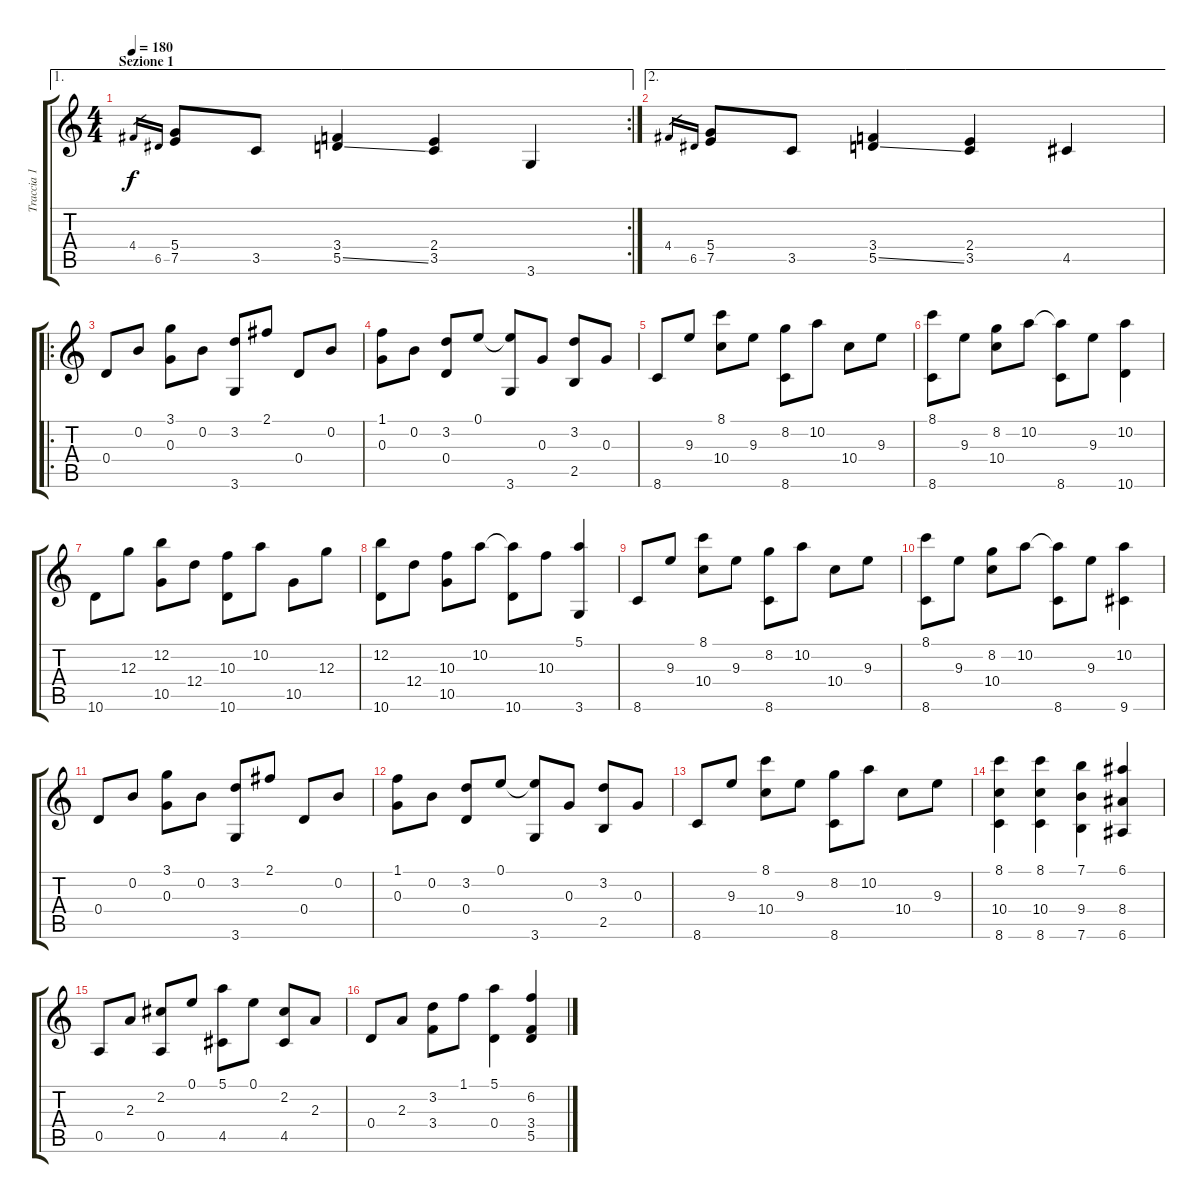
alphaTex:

\track ("Traccia 1" "Traccia 1") {instrument acousticguitarsteel}
\staff {score tabs}
\tuning (E4 B3 G3 D3 A2 E2) {hide}
\ae 1
\rc 2
\ts (4 4)
\section ("" "Sezione 1")
\tempo 180
\clef g2
\ks c
4.4.16{gr dy f} 6.5.16{gr} (5.4 7.5).8 3.5.8 (3.4 5.5{ss}).4 (2.4 3.5).4 3.6.4 |
\ae 2
4.4.16{gr} 6.5.16{gr} (5.4 7.5).8 3.5.8 (3.4 5.5{ss}).4 (2.4 3.5).4 4.5.4 |
\ro
0.4.8 0.2.8 (3.1 0.3).8 0.2.8 (3.2 3.6).8 2.1.8 0.4.8 0.2.8 |
(1.1 0.3).8 0.2.8 (3.2 0.4).8 0.1.8 (0.1{t} 3.6).8 0.3.8 (3.2 2.5).8 0.3.8 |
8.6.8 9.3.8 (8.1 10.4).8 9.3.8 (8.2 8.6).8 10.2.8 10.4.8 9.3.8 |
(8.1 8.6).8 9.3.8 (8.2 10.4).8 10.2.8 (10.2{t} 8.6).8 9.3.8 (10.2 10.6).4 |
10.6.8 12.3.8 (12.2 10.5).8 12.4.8 (10.3 10.6).8 10.2.8 10.5.8 12.3.8 |
(12.2 10.6).8 12.4.8 (10.3 10.5).8 10.2.8 (10.2{t} 10.6).8 10.3.8 (5.1 3.6).4 |
8.6.8 9.3.8 (8.1 10.4).8 9.3.8 (8.2 8.6).8 10.2.8 10.4.8 9.3.8 |
(8.1 8.6).8 9.3.8 (8.2 10.4).8 10.2.8 (10.2{t} 8.6).8 9.3.8 (10.2 9.6).4 |
0.4.8 0.2.8 (3.1 0.3).8 0.2.8 (3.2 3.6).8 2.1.8 0.4.8 0.2.8 |
(1.1 0.3).8 0.2.8 (3.2 0.4).8 0.1.8 (0.1{t} 3.6).8 0.3.8 (3.2 2.5).8 0.3.8 |
8.6.8 9.3.8 (8.1 10.4).8 9.3.8 (8.2 8.6).8 10.2.8 10.4.8 9.3.8 |
(8.1 10.4 8.6).4 (8.1 10.4 8.6).4 (7.1 9.4 7.6).4 (6.1 8.4 6.6).4 |
0.5.8 2.3.8 (2.2 0.5).8 0.1.8 (5.1 4.5).8 0.1.8 (2.2 4.5).8 2.3.8 |
0.4.8 2.3.8 (3.2 3.4).8 1.1.8 (5.1 0.4).4 (6.2 3.4 5.5).4
